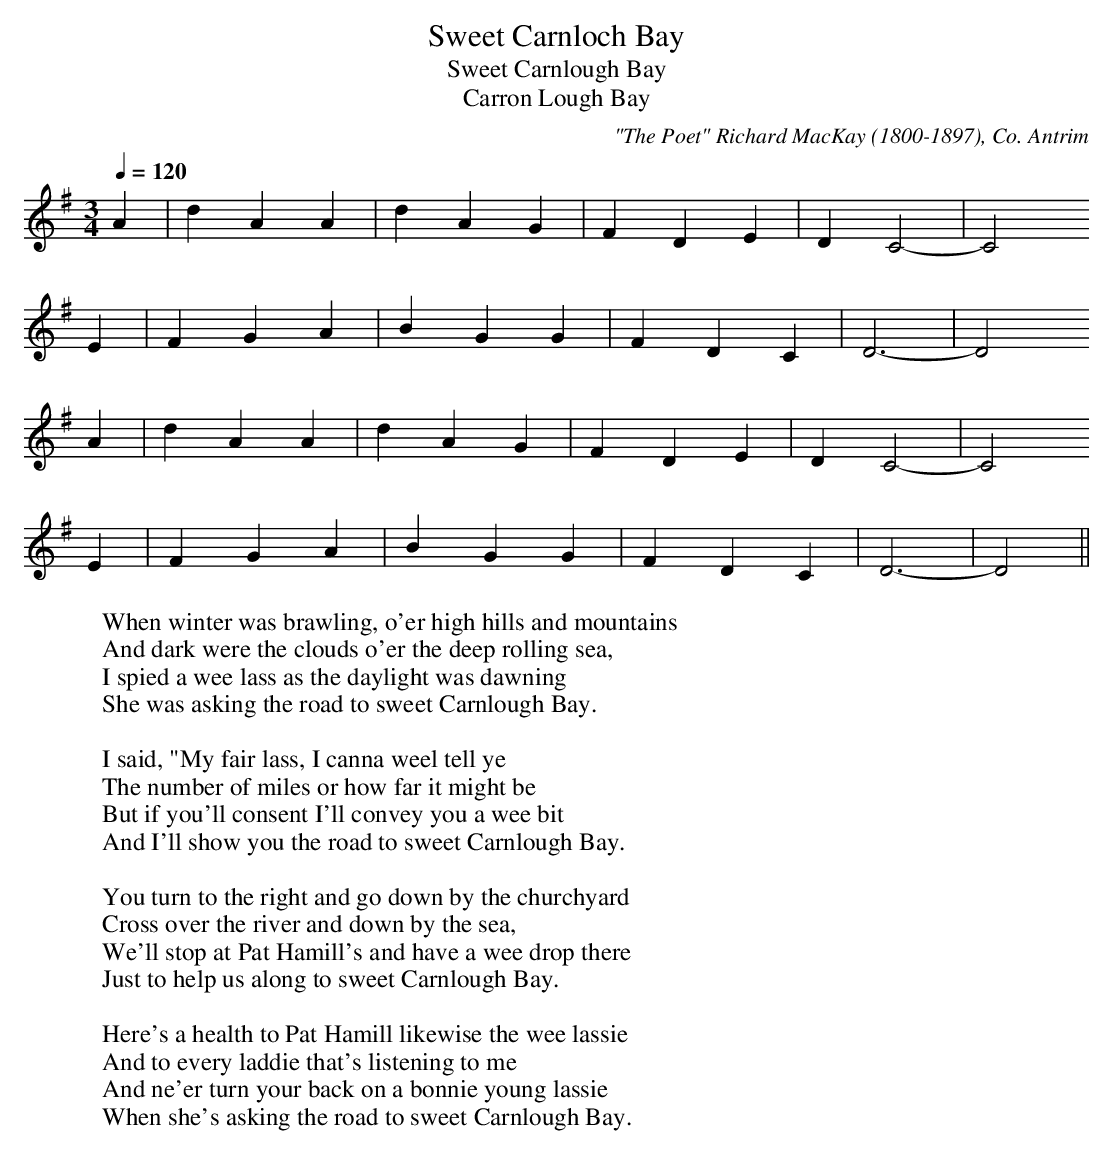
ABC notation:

X:1
T:Sweet Carnloch Bay
T:Sweet Carnlough Bay
T:Carron Lough Bay
C:"The Poet" Richard MacKay (1800-1897), Co. Antrim
M:3/4
L:1/8
Q:1/4=120
K:Dmix
A2 | d2 A2 A2 | d2 A2 G2 | F2 D2 E2 | D2 C4- | C4
E2 | F2 G2 A2 | B2 G2 G2 | F2 D2 C2 | D6- | D4
A2 | d2 A2 A2 | d2 A2 G2 | F2 D2 E2 | D2 C4- | C4
E2 | F2 G2 A2 | B2 G2 G2 | F2 D2 C2 | D6- | D4 ||
W:When winter was brawling, o'er high hills and mountains
W:And dark were the clouds o'er the deep rolling sea,
W:I spied a wee lass as the daylight was dawning
W:She was asking the road to sweet Carnlough Bay.
W:
W:I said, "My fair lass, I canna weel tell ye
W:The number of miles or how far it might be
W:But if you'll consent I'll convey you a wee bit
W:And I'll show you the road to sweet Carnlough Bay.
W:
W:You turn to the right and go down by the churchyard
W:Cross over the river and down by the sea,
W:We'll stop at Pat Hamill's and have a wee drop there
W:Just to help us along to sweet Carnlough Bay.
W:
W:Here's a health to Pat Hamill likewise the wee lassie
W:And to every laddie that's listening to me
W:And ne'er turn your back on a bonnie young lassie
W:When she's asking the road to sweet Carnlough Bay.
